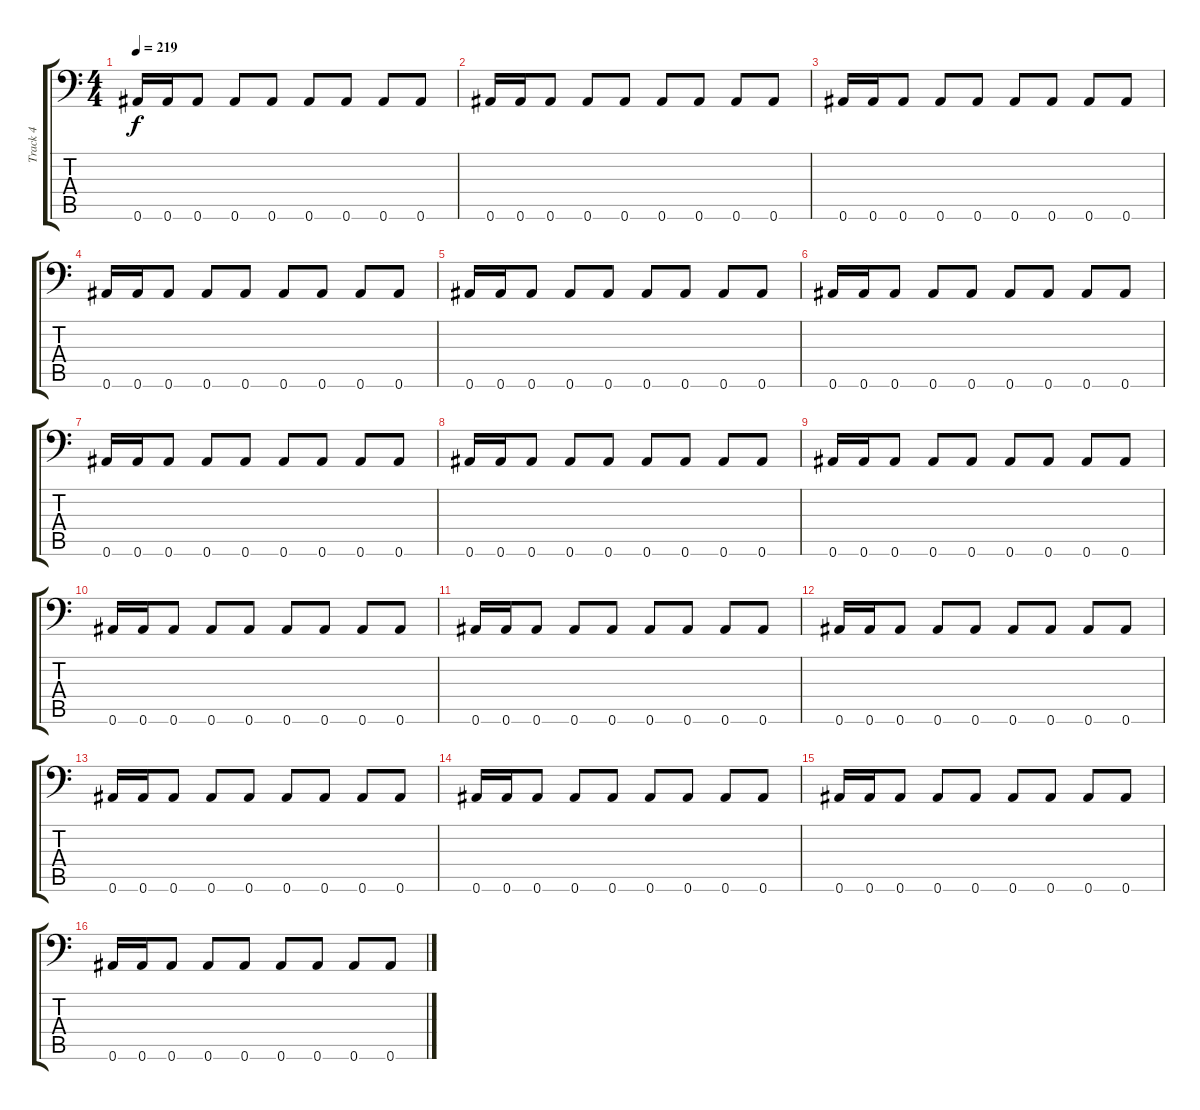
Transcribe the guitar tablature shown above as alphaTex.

\track ("Track 4" "Track 4") {instrument electricbassfinger}
\staff {score tabs}
\tuning (C4 G3 Eb3 Bb2 F2 Bb1) {hide}
\ts (4 4)
\tempo 219
\clef f4
\ks c
0.6.16{dy f} 0.6.16 0.6.8 0.6.8 0.6.8 0.6.8 0.6.8 0.6.8 0.6.8 |
0.6.16 0.6.16 0.6.8 0.6.8 0.6.8 0.6.8 0.6.8 0.6.8 0.6.8 |
0.6.16 0.6.16 0.6.8 0.6.8 0.6.8 0.6.8 0.6.8 0.6.8 0.6.8 |
0.6.16 0.6.16 0.6.8 0.6.8 0.6.8 0.6.8 0.6.8 0.6.8 0.6.8 |
0.6.16 0.6.16 0.6.8 0.6.8 0.6.8 0.6.8 0.6.8 0.6.8 0.6.8 |
0.6.16 0.6.16 0.6.8 0.6.8 0.6.8 0.6.8 0.6.8 0.6.8 0.6.8 |
0.6.16 0.6.16 0.6.8 0.6.8 0.6.8 0.6.8 0.6.8 0.6.8 0.6.8 |
0.6.16 0.6.16 0.6.8 0.6.8 0.6.8 0.6.8 0.6.8 0.6.8 0.6.8 |
0.6.16 0.6.16 0.6.8 0.6.8 0.6.8 0.6.8 0.6.8 0.6.8 0.6.8 |
0.6.16 0.6.16 0.6.8 0.6.8 0.6.8 0.6.8 0.6.8 0.6.8 0.6.8 |
0.6.16 0.6.16 0.6.8 0.6.8 0.6.8 0.6.8 0.6.8 0.6.8 0.6.8 |
0.6.16 0.6.16 0.6.8 0.6.8 0.6.8 0.6.8 0.6.8 0.6.8 0.6.8 |
0.6.16 0.6.16 0.6.8 0.6.8 0.6.8 0.6.8 0.6.8 0.6.8 0.6.8 |
0.6.16 0.6.16 0.6.8 0.6.8 0.6.8 0.6.8 0.6.8 0.6.8 0.6.8 |
0.6.16 0.6.16 0.6.8 0.6.8 0.6.8 0.6.8 0.6.8 0.6.8 0.6.8 |
0.6.16 0.6.16 0.6.8 0.6.8 0.6.8 0.6.8 0.6.8 0.6.8 0.6.8
